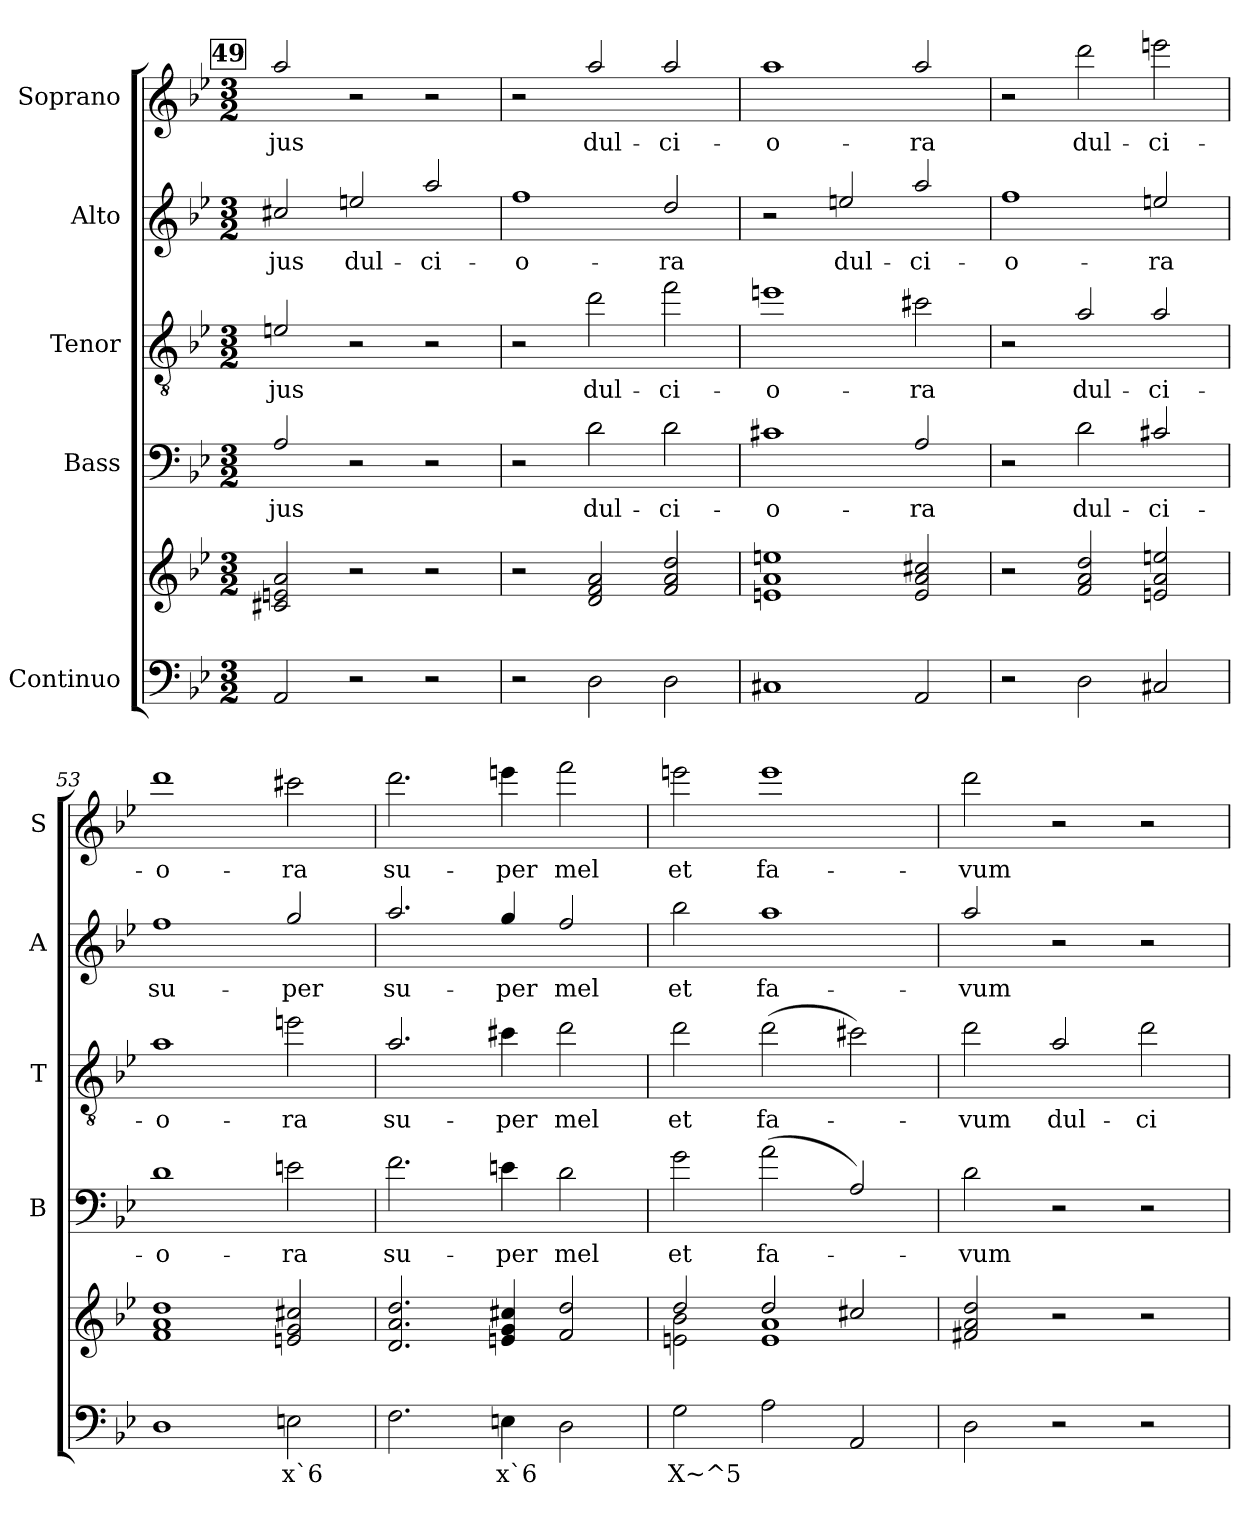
**kern	**text	**kern	**kern	**text	**kern	**text	**kern	**text	**kern	**text
*part5	*part5	*part5	*part4	*part4	*part3	*part3	*part2	*part2	*part1	*part1
*staff6	*staff6	*staff5	*staff4	*staff4	*staff3	*staff3	*staff2	*staff2	*staff1	*staff1
*I"Continuo	*	*	*I"Bass	*	*I"Tenor	*	*I"Alto	*	*I"Soprano	*
*	*	*	*I'B	*	*I'T	*	*I'A	*	*I'S	*
*clefF4	*	*clefG2	*clefF4	*	*clefGv2	*	*clefG2	*	*clefG2	*
*	*	*	*ITrd7c12	*	*ITrd7c12	*	*ITrd7c12	*	*ITrd7c12	*
*k[b-e-]	*	*k[b-e-]	*k[b-e-]	*	*k[b-e-]	*	*k[b-e-]	*	*k[b-e-]	*
*B-:	*	*B-:	*B-:	*	*B-:	*	*B-:	*	*B-:	*
*M3/2	*	*M3/2	*M3/2	*	*M3/2	*	*M3/2	*	*M3/2	*
!!LO:REH:place=s1:a:B:fs=8.3:t=49
=49	=49	=49	=49	=49	=49	=49	=49	=49	=49	=49
!	!	!	!	!LO:LY:b	!	!	!	!	!	!
!	!	!	!	!	!	!LO:LY:b	!	!	!	!
!	!	!	!	!	!	!	!	!LO:LY:b	!	!
!	!	!	!	!	!	!	!	!	!	!LO:LY:b
2AA/	.	2c#X!/ 2en!/ 2a!/	2AA/	-jus	2En/	-jus	2c#X/	-jus	2a/	-jus
!	!	!	!	!	!	!	!	!LO:LY:b	!	!
2r	.	2r	2r	.	2r	.	2en/	dul-	2r	.
!	!	!	!	!	!	!	!	!LO:LY:b	!	!
2r	.	2r	2r	.	2r	.	2a/	-ci-	2r	.
=50	=50	=50	=50	=50	=50	=50	=50	=50	=50	=50
!	!	!	!	!	!	!	!	!LO:LY:b	!	!
2r	.	2r	2r	.	2r	.	1f	-o-	2r	.
!	!	!	!	!LO:LY:b	!	!	!	!	!	!
!	!	!	!	!	!	!LO:LY:b	!	!	!	!
!	!	!	!	!	!	!	!	!	!	!LO:LY:b
2D\	.	2d!/ 2f!/ 2a!/	2D\	dul-	2d\	dul-	.	.	2a/	dul-
!	!	!	!	!LO:LY:b	!	!	!	!	!	!
!	!	!	!	!	!	!LO:LY:b	!	!	!	!
!	!	!	!	!	!	!	!	!LO:LY:b	!	!
!	!	!	!	!	!	!	!	!	!	!LO:LY:b
2D\	.	2f!/ 2a!/ 2dd!/	2D\	-ci-	2f\	-ci-	2d/	-ra	2a/	-ci-
=51	=51	=51	=51	=51	=51	=51	=51	=51	=51	=51
!	!	!	!	!LO:LY:b	!	!	!	!	!	!
!	!	!	!	!	!	!LO:LY:b	!	!	!	!
!	!	!	!	!	!	!	!	!	!	!LO:LY:b
1C#X	.	1en! 1a! 1een!	1C#X	-o-	1en	-o-	2r	.	1a	-o-
!	!	!	!	!	!	!	!	!LO:LY:b	!	!
.	.	.	.	.	.	.	2en/	dul-	.	.
!	!	!	!	!LO:LY:b	!	!	!	!	!	!
!	!	!	!	!	!	!LO:LY:b	!	!	!	!
!	!	!	!	!	!	!	!	!LO:LY:b	!	!
!	!	!	!	!	!	!	!	!	!	!LO:LY:b
2AA/	.	2e!/ 2a!/ 2cc#X!/	2AA/	-ra	2c#X\	-ra	2a/	-ci-	2a/	-ra
=52	=52	=52	=52	=52	=52	=52	=52	=52	=52	=52
!	!	!	!	!	!	!	!	!LO:LY:b	!	!
2r	.	2r	2r	.	2r	.	1f	-o-	2r	.
!	!	!	!	!LO:LY:b	!	!	!	!	!	!
!	!	!	!	!	!	!LO:LY:b	!	!	!	!
!	!	!	!	!	!	!	!	!	!	!LO:LY:b
2D\	.	2f!/ 2a!/ 2dd!/	2D\	dul-	2A/	dul-	.	.	2dd\	dul-
!	!	!	!	!LO:LY:b	!	!	!	!	!	!
!	!	!	!	!	!	!LO:LY:b	!	!	!	!
!	!	!	!	!	!	!	!	!LO:LY:b	!	!
!	!	!	!	!	!	!	!	!	!	!LO:LY:b
2C#X/	.	2en!/ 2a!/ 2een!/	2C#X/	-ci-	2A/	-ci-	2en/	-ra	2een\	-ci-
!!LO:PB:g=z
=53	=53	=53	=53	=53	=53	=53	=53	=53	=53	=53
!	!	!	!	!LO:LY:b	!	!	!	!	!	!
!	!	!	!	!	!	!LO:LY:b	!	!	!	!
!	!	!	!	!	!	!	!	!LO:LY:b	!	!
!	!	!	!	!	!	!	!	!	!	!LO:LY:b
1D	.	1f! 1a! 1dd!	1D	-o-	1A	-o-	1f	su-	1dd	-o-
!	!LO:LY:b	!	!	!	!	!	!	!	!	!
!	!	!	!	!LO:LY:b	!	!	!	!	!	!
!	!	!	!	!	!	!LO:LY:b	!	!	!	!
!	!	!	!	!	!	!	!	!LO:LY:b	!	!
!	!	!	!	!	!	!	!	!	!	!LO:LY:b
2En\	x`6	2en!/ 2g!/ 2cc#X!/	2En\	-ra	2en\	-ra	2g/	-per	2cc#X\	-ra
=54	=54	=54	=54	=54	=54	=54	=54	=54	=54	=54
!	!	!	!	!LO:LY:b	!	!	!	!	!	!
!	!	!	!	!	!	!LO:LY:b	!	!	!	!
!	!	!	!	!	!	!	!	!LO:LY:b	!	!
!	!	!	!	!	!	!	!	!	!	!LO:LY:b
2.F\	.	2.d!/ 2.a!/ 2.dd!/	2.F\	su-	2.A/	su-	2.a/	su-	2.dd\	su-
!	!LO:LY:b	!	!	!	!	!	!	!	!	!
!	!	!	!	!LO:LY:b	!	!	!	!	!	!
!	!	!	!	!	!	!LO:LY:b	!	!	!	!
!	!	!	!	!	!	!	!	!LO:LY:b	!	!
!	!	!	!	!	!	!	!	!	!	!LO:LY:b
4En\	x`6	4en!/ 4g!/ 4cc#X!/	4En\	-per	4c#X\	-per	4g/	-per	4een\	-per
!	!	!	!	!LO:LY:b	!	!	!	!	!	!
!	!	!	!	!	!	!LO:LY:b	!	!	!	!
!	!	!	!	!	!	!	!	!LO:LY:b	!	!
!	!	!	!	!	!	!	!	!	!	!LO:LY:b
2D\	.	2f!/ 2dd!/	2D\	mel	2d\	mel	2f/	mel	2ff\	mel
=55	=55	=55	=55	=55	=55	=55	=55	=55	=55	=55
!	!LO:LY:b	!	!	!	!	!	!	!	!	!
*	*	*^	*	*	*	*	*	*	*	*
!	!	!	!	!	!LO:LY:b	!	!	!	!	!	!
!	!	!	!	!	!	!	!LO:LY:b	!	!	!	!
!	!	!	!	!	!	!	!	!	!LO:LY:b	!	!
!	!	!	!	!	!	!	!	!	!	!	!LO:LY:b
2G\	X~^5	2dd!/	2en!\ 2b-!\	2G\	et	2d\	et	2b-\	et	2een\	et
!	!	!	!	!	!LO:LY:b	!	!	!	!	!	!
!	!	!	!	!	!	!	!LO:LY:b	!	!	!	!
!	!	!	!	!	!	!	!	!	!LO:LY:b	!	!
!	!	!	!	!	!	!	!	!	!	!	!LO:LY:b
2A\	.	2dd!/	1e! 1a!	(>2A\	fa-	(>2d\	fa-	1a	fa-	1ee	fa-
2AA/	.	2cc#X!/	.	2AA/)	.	2c#X\)	.	.	.	.	.
*	*	*v	*v	*	*	*	*	*	*	*	*
=56	=56	=56	=56	=56	=56	=56	=56	=56	=56	=56
!	!	!	!	!LO:LY:b	!	!	!	!	!	!
!	!	!	!	!	!	!LO:LY:b	!	!	!	!
!	!	!	!	!	!	!	!	!LO:LY:b	!	!
!	!	!	!	!	!	!	!	!	!	!LO:LY:b
2D\	.	2f#X!/ 2a!/ 2dd!/	2D\	-vum	2d\	-vum	2a/	-vum	2dd\	-vum
!	!	!	!	!	!	!LO:LY:b	!	!	!	!
2r	.	2r	2r	.	2A/	dul-	2r	.	2r	.
!	!	!	!	!	!	!LO:LY:b	!	!	!	!
2r	.	2r	2r	.	2d\	-ci-	2r	.	2r	.
=	=	=	=	=	=	=	=	=	=	=
*-	*-	*-	*-	*-	*-	*-	*-	*-	*-	*-
